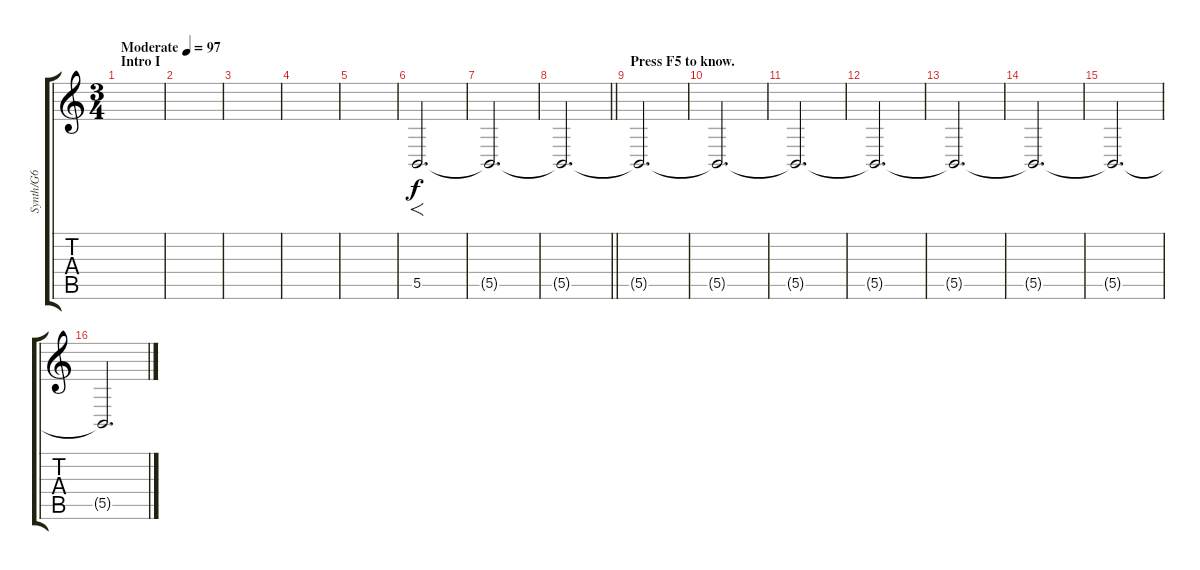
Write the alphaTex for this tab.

\track ("Synth/G6" "Synth/G6") {instrument lead2sawtooth}
\staff {score tabs}
\tuning (Db4 Ab3 E3 B2 Gb2 B1) {hide}
\ts (3 4)
\section ("" "Intro I")
\tempo (97 "Moderate")
\clef g2
\ks c
|
|
|
|
|
5.5.2{f d} |
5.5{t}.2{d} |
\barLineRight lightlight
5.5{t}.2{d} |
\section ("" "Press F5 to know.")
5.5{t}.2{d} |
5.5{t}.2{d} |
5.5{t}.2{d} |
5.5{t}.2{d} |
5.5{t}.2{d} |
5.5{t}.2{d} |
5.5{t}.2{d} |
5.5{t}.2{d}
